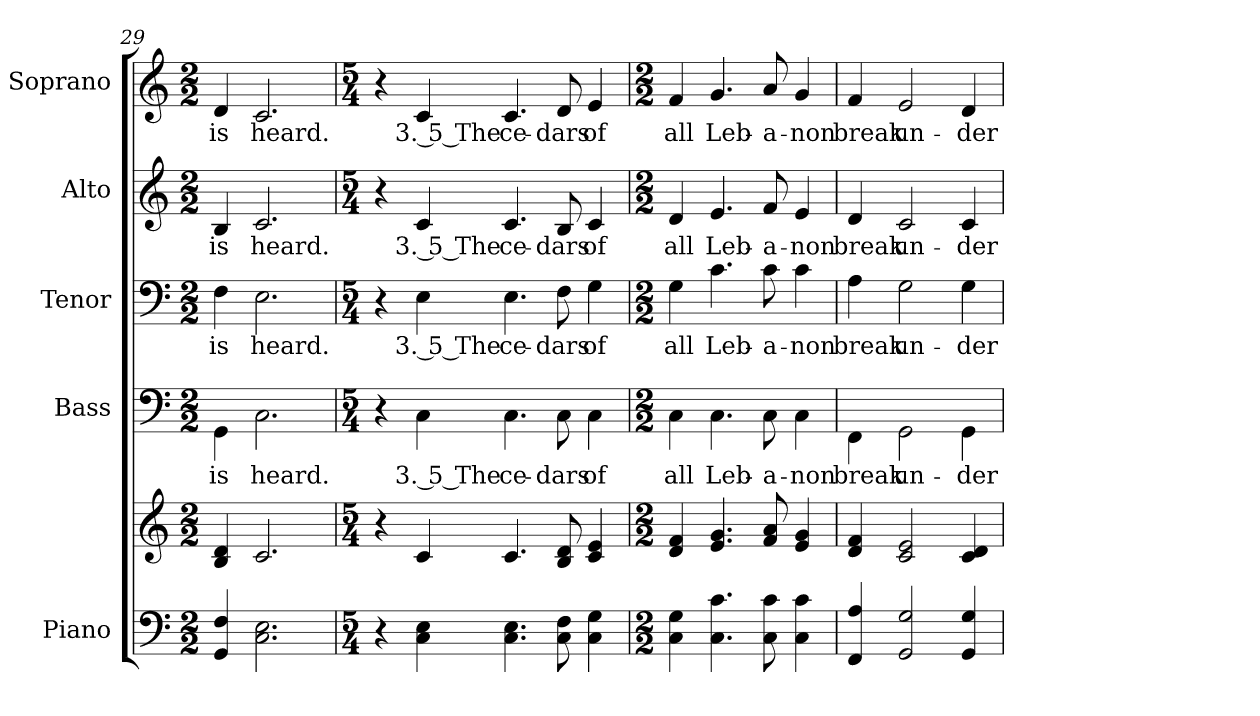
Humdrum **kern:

**kern	**kern	**kern	**text	**kern	**text	**kern	**text	**kern	**text
*part5	*part5	*part4	*part4	*part3	*part3	*part2	*part2	*part1	*part1
*staff6	*staff5	*staff4	*staff4	*staff3	*staff3	*staff2	*staff2	*staff1	*staff1
*I"Piano	*	*I"Bass	*	*I"Tenor	*	*I"Alto	*	*I"Soprano	*
*I'Pno.	*	*I'B.	*	*I'T.	*	*I'A.	*	*I'S.	*
*clefF4	*clefG2	*clefF4	*	*clefF4	*	*clefG2	*	*clefG2	*
*k[]	*k[]	*k[]	*	*k[]	*	*k[]	*	*k[]	*
*C:	*C:	*C:	*	*C:	*	*C:	*	*C:	*
*M2/2	*M2/2	*M2/2	*	*M2/2	*	*M2/2	*	*M2/2	*
=29	=29	=29	=29	=29	=29	=29	=29	=29	=29
!	!	!	!LO:LY:b:color=#000000	!	!	!	!	!	!
!	!	!	!	!	!LO:LY:b:color=#000000	!	!	!	!
!	!	!	!	!	!	!	!LO:LY:b:color=#000000	!	!
!	!	!	!	!	!	!	!	!	!LO:LY:b:color=#000000
4GGi/ 4Fi	4Bi/ 4di	4GGi\	is	4Fi\	is	4Bi/	is	4di/	is
!	!	!	!LO:LY:b:color=#000000	!	!	!	!	!	!
!	!	!	!	!	!LO:LY:b:color=#000000	!	!	!	!
!	!	!	!	!	!	!	!LO:LY:b:color=#000000	!	!
!	!	!	!	!	!	!	!	!	!LO:LY:b:color=#000000
2.Ci\ 2.Ei	2.ci/	2.Ci\	heard.	2.Ei\	heard.	2.ci/	heard.	2.ci/	heard.
=30	=30	=30	=30	=30	=30	=30	=30	=30	=30
*M5/4	*M5/4	*M5/4	*	*M5/4	*	*M5/4	*	*M5/4	*
4r	4r	4r	.	4r	.	4r	.	4r	.
!	!	!	!LO:LY:b:color=#000000	!	!	!	!	!	!
!	!	!	!	!	!LO:LY:b:color=#000000	!	!	!	!
!	!	!	!	!	!	!	!LO:LY:b:color=#000000	!	!
!	!	!	!	!	!	!	!	!	!LO:LY:b:color=#000000
4Ci\ 4Ei	4ci/	4Ci\	3. 5 The	4Ei\	3. 5 The	4ci/	3. 5 The	4ci/	3. 5 The
!	!	!	!LO:LY:b:color=#000000	!	!	!	!	!	!
!	!	!	!	!	!LO:LY:b:color=#000000	!	!	!	!
!	!	!	!	!	!	!	!LO:LY:b:color=#000000	!	!
!	!	!	!	!	!	!	!	!	!LO:LY:b:color=#000000
4.Ci\ 4.Ei	4.ci/	4.Ci\	ce-	4.Ei\	ce-	4.ci/	ce-	4.ci/	ce-
!	!	!	!LO:LY:b:color=#000000	!	!	!	!	!	!
!	!	!	!	!	!LO:LY:b:color=#000000	!	!	!	!
!	!	!	!	!	!	!	!LO:LY:b:color=#000000	!	!
!	!	!	!	!	!	!	!	!	!LO:LY:b:color=#000000
8Ci\ 8Fi	8Bi/ 8di	8Ci\	-dars	8Fi\	-dars	8Bi/	-dars	8di/	-dars
!	!	!	!LO:LY:b:color=#000000	!	!	!	!	!	!
!	!	!	!	!	!LO:LY:b:color=#000000	!	!	!	!
!	!	!	!	!	!	!	!LO:LY:b:color=#000000	!	!
!	!	!	!	!	!	!	!	!	!LO:LY:b:color=#000000
4Ci\ 4Gi	4ci/ 4ei	4Ci\	of	4Gi\	of	4ci/	of	4ei/	of
!!LO:PB:g=z
=31	=31	=31	=31	=31	=31	=31	=31	=31	=31
*M2/2	*M2/2	*M2/2	*	*M2/2	*	*M2/2	*	*M2/2	*
!	!	!	!LO:LY:b:color=#000000	!	!	!	!	!	!
!	!	!	!	!	!LO:LY:b:color=#000000	!	!	!	!
!	!	!	!	!	!	!	!LO:LY:b:color=#000000	!	!
!	!	!	!	!	!	!	!	!	!LO:LY:b:color=#000000
4Ci\ 4Gi	4di/ 4fi	4Ci\	all	4Gi\	all	4di/	all	4fi/	all
!	!	!	!LO:LY:b:color=#000000	!	!	!	!	!	!
!	!	!	!	!	!LO:LY:b:color=#000000	!	!	!	!
!	!	!	!	!	!	!	!LO:LY:b:color=#000000	!	!
!	!	!	!	!	!	!	!	!	!LO:LY:b:color=#000000
4.Ci\ 4.ci	4.ei/ 4.gi	4.Ci\	Leb-	4.ci\	Leb-	4.ei/	Leb-	4.gi/	Leb-
!	!	!	!LO:LY:b:color=#000000	!	!	!	!	!	!
!	!	!	!	!	!LO:LY:b:color=#000000	!	!	!	!
!	!	!	!	!	!	!	!LO:LY:b:color=#000000	!	!
!	!	!	!	!	!	!	!	!	!LO:LY:b:color=#000000
8Ci\ 8ci	8fi/ 8ai	8Ci\	-a-	8ci\	-a-	8fi/	-a-	8ai/	-a-
!	!	!	!LO:LY:b:color=#000000	!	!	!	!	!	!
!	!	!	!	!	!LO:LY:b:color=#000000	!	!	!	!
!	!	!	!	!	!	!	!LO:LY:b:color=#000000	!	!
!	!	!	!	!	!	!	!	!	!LO:LY:b:color=#000000
4Ci\ 4ci	4ei/ 4gi	4Ci\	-non	4ci\	-non	4ei/	-non	4gi/	-non
=32	=32	=32	=32	=32	=32	=32	=32	=32	=32
!	!	!	!LO:LY:b:color=#000000	!	!	!	!	!	!
!	!	!	!	!	!LO:LY:b:color=#000000	!	!	!	!
!	!	!	!	!	!	!	!LO:LY:b:color=#000000	!	!
!	!	!	!	!	!	!	!	!	!LO:LY:b:color=#000000
4FFi/ 4Ai	4di/ 4fi	4FFi\	break	4Ai\	break	4di/	break	4fi/	break
!	!	!	!LO:LY:b:color=#000000	!	!	!	!	!	!
!	!	!	!	!	!LO:LY:b:color=#000000	!	!	!	!
!	!	!	!	!	!	!	!LO:LY:b:color=#000000	!	!
!	!	!	!	!	!	!	!	!	!LO:LY:b:color=#000000
2GGi/ 2Gi	2ci/ 2ei	2GGi\	un-	2Gi\	un-	2ci/	un-	2ei/	un-
!	!	!	!LO:LY:b:color=#000000	!	!	!	!	!	!
!	!	!	!	!	!LO:LY:b:color=#000000	!	!	!	!
!	!	!	!	!	!	!	!LO:LY:b:color=#000000	!	!
!	!	!	!	!	!	!	!	!	!LO:LY:b:color=#000000
4GGi/ 4Gi	4ci/ 4di	4GGi\	-der	4Gi\	-der	4ci/	-der	4di/	-der
=	=	=	=	=	=	=	=	=	=
*-	*-	*-	*-	*-	*-	*-	*-	*-	*-
